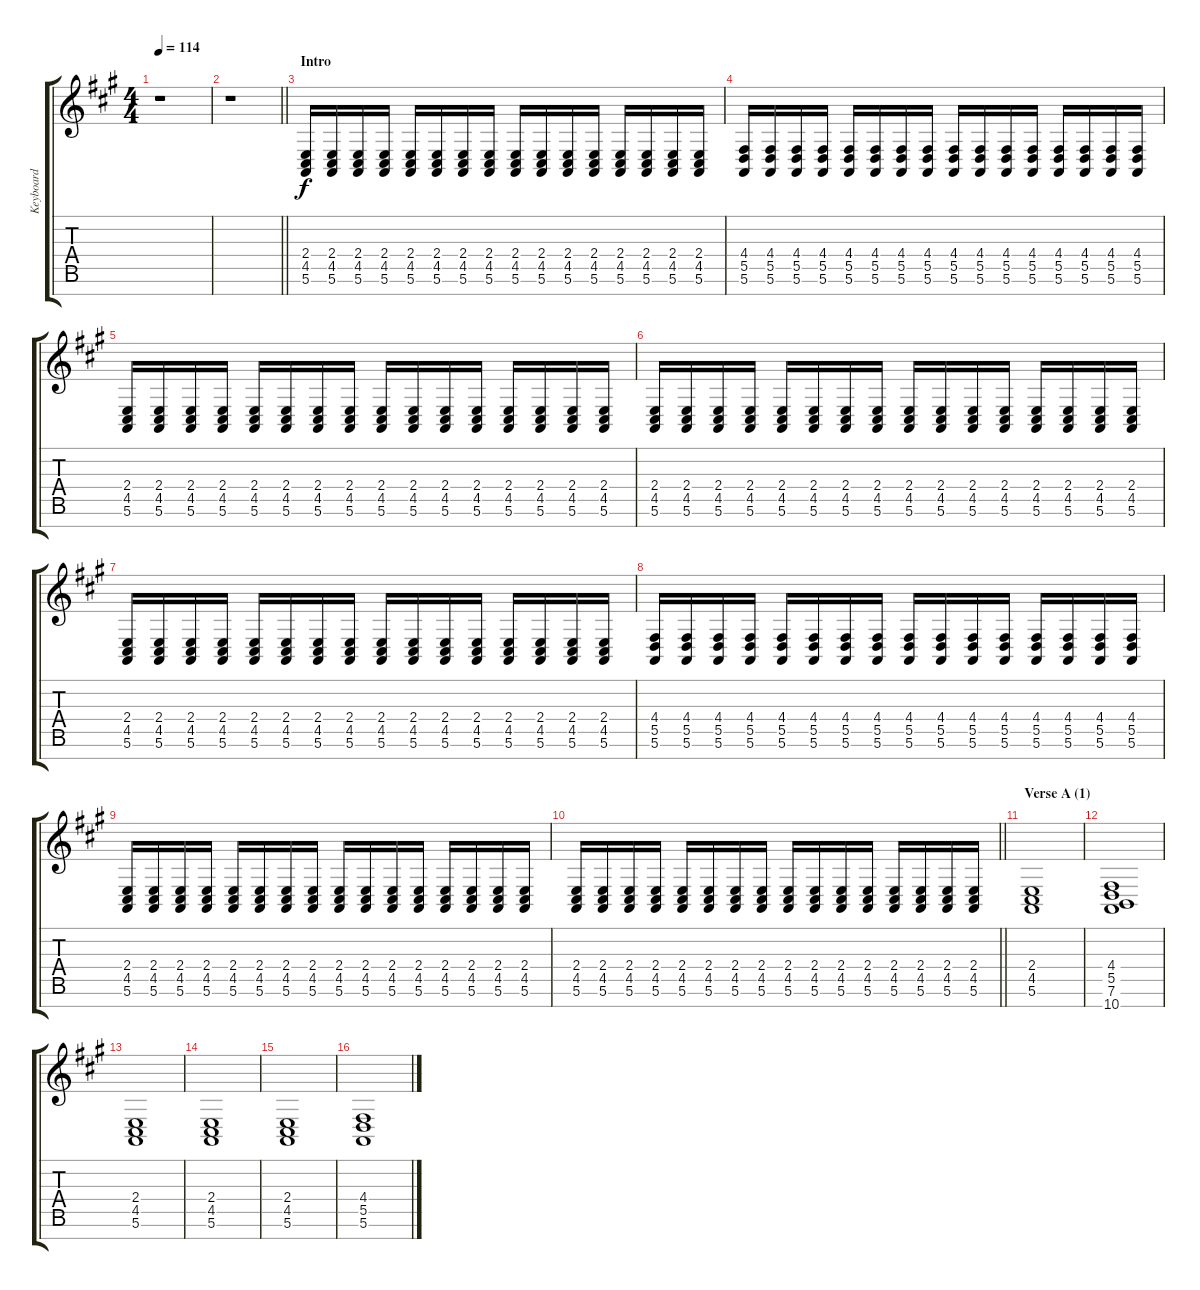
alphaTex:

\track ("Keyboard" "Keyboard") {instrument drawbarorgan}
\staff {score tabs}
\tuning (E4 B3 G3 D3 A2 E2 B1) {hide}
\ts (4 4)
\tempo 114
\clef g2
\ks a
r.1{dy f instrument drawbarorgan} |
\barLineRight lightlight
r.1 |
\section ("" "Intro")
(2.4 4.5 5.6).16 (2.4 4.5 5.6).16 (2.4 4.5 5.6).16 (2.4 4.5 5.6).16 (2.4 4.5 5.6).16 (2.4 4.5 5.6).16 (2.4 4.5 5.6).16 (2.4 4.5 5.6).16 (2.4 4.5 5.6).16 (2.4 4.5 5.6).16 (2.4 4.5 5.6).16 (2.4 4.5 5.6).16 (2.4 4.5 5.6).16 (2.4 4.5 5.6).16 (2.4 4.5 5.6).16 (2.4 4.5 5.6).16 |
(4.4 5.5 5.6).16 (4.4 5.5 5.6).16 (4.4 5.5 5.6).16 (4.4 5.5 5.6).16 (4.4 5.5 5.6).16 (4.4 5.5 5.6).16 (4.4 5.5 5.6).16 (4.4 5.5 5.6).16 (4.4 5.5 5.6).16 (4.4 5.5 5.6).16 (4.4 5.5 5.6).16 (4.4 5.5 5.6).16 (4.4 5.5 5.6).16 (4.4 5.5 5.6).16 (4.4 5.5 5.6).16 (4.4 5.5 5.6).16 |
(2.4 4.5 5.6).16 (2.4 4.5 5.6).16 (2.4 4.5 5.6).16 (2.4 4.5 5.6).16 (2.4 4.5 5.6).16 (2.4 4.5 5.6).16 (2.4 4.5 5.6).16 (2.4 4.5 5.6).16 (2.4 4.5 5.6).16 (2.4 4.5 5.6).16 (2.4 4.5 5.6).16 (2.4 4.5 5.6).16 (2.4 4.5 5.6).16 (2.4 4.5 5.6).16 (2.4 4.5 5.6).16 (2.4 4.5 5.6).16 |
(2.4 4.5 5.6).16 (2.4 4.5 5.6).16 (2.4 4.5 5.6).16 (2.4 4.5 5.6).16 (2.4 4.5 5.6).16 (2.4 4.5 5.6).16 (2.4 4.5 5.6).16 (2.4 4.5 5.6).16 (2.4 4.5 5.6).16 (2.4 4.5 5.6).16 (2.4 4.5 5.6).16 (2.4 4.5 5.6).16 (2.4 4.5 5.6).16 (2.4 4.5 5.6).16 (2.4 4.5 5.6).16 (2.4 4.5 5.6).16 |
(2.4 4.5 5.6).16 (2.4 4.5 5.6).16 (2.4 4.5 5.6).16 (2.4 4.5 5.6).16 (2.4 4.5 5.6).16 (2.4 4.5 5.6).16 (2.4 4.5 5.6).16 (2.4 4.5 5.6).16 (2.4 4.5 5.6).16 (2.4 4.5 5.6).16 (2.4 4.5 5.6).16 (2.4 4.5 5.6).16 (2.4 4.5 5.6).16 (2.4 4.5 5.6).16 (2.4 4.5 5.6).16 (2.4 4.5 5.6).16 |
(4.4 5.5 5.6).16 (4.4 5.5 5.6).16 (4.4 5.5 5.6).16 (4.4 5.5 5.6).16 (4.4 5.5 5.6).16 (4.4 5.5 5.6).16 (4.4 5.5 5.6).16 (4.4 5.5 5.6).16 (4.4 5.5 5.6).16 (4.4 5.5 5.6).16 (4.4 5.5 5.6).16 (4.4 5.5 5.6).16 (4.4 5.5 5.6).16 (4.4 5.5 5.6).16 (4.4 5.5 5.6).16 (4.4 5.5 5.6).16 |
(2.4 4.5 5.6).16 (2.4 4.5 5.6).16 (2.4 4.5 5.6).16 (2.4 4.5 5.6).16 (2.4 4.5 5.6).16 (2.4 4.5 5.6).16 (2.4 4.5 5.6).16 (2.4 4.5 5.6).16 (2.4 4.5 5.6).16 (2.4 4.5 5.6).16 (2.4 4.5 5.6).16 (2.4 4.5 5.6).16 (2.4 4.5 5.6).16 (2.4 4.5 5.6).16 (2.4 4.5 5.6).16 (2.4 4.5 5.6).16 |
\barLineRight lightlight
(2.4 4.5 5.6).16 (2.4 4.5 5.6).16 (2.4 4.5 5.6).16 (2.4 4.5 5.6).16 (2.4 4.5 5.6).16 (2.4 4.5 5.6).16 (2.4 4.5 5.6).16 (2.4 4.5 5.6).16 (2.4 4.5 5.6).16 (2.4 4.5 5.6).16 (2.4 4.5 5.6).16 (2.4 4.5 5.6).16 (2.4 4.5 5.6).16 (2.4 4.5 5.6).16 (2.4 4.5 5.6).16 (2.4 4.5 5.6).16 |
\section ("" "Verse A (1)")
(2.4 4.5 5.6).1 |
(4.4 5.5 7.6 10.7).1 |
(2.4 4.5 5.6).1 |
(2.4 4.5 5.6).1 |
(2.4 4.5 5.6).1 |
(4.4 5.5 5.6).1
